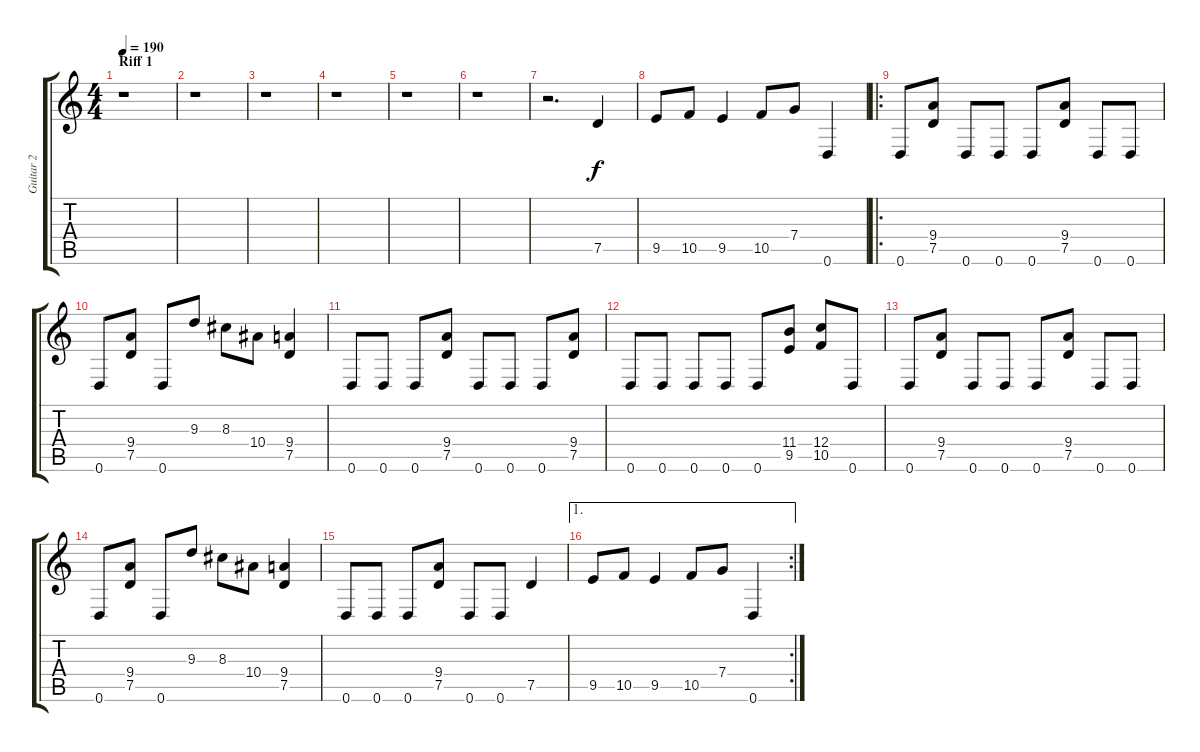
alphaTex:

\track ("Guitar 2" "Guitar 2") {instrument overdrivenguitar}
\staff {score tabs}
\tuning (D4 A3 F3 C3 G2 D2) {hide}
\ts (4 4)
\section ("" "Riff 1")
\tempo 190
\clef g2
\ks c
r.1{dy f instrument overdrivenguitar} |
r.1 |
r.1 |
r.1 |
r.1 |
r.1 |
r.2{d} 7.5.4 |
9.5.8 10.5.8 9.5.4 10.5.8 7.4.8 0.6.4 |
\ro
0.6.8 (9.4 7.5).8 0.6.8 0.6.8 0.6.8 (9.4 7.5).8 0.6.8 0.6.8 |
0.6.8 (9.4 7.5).8 0.6.8 9.3.8 8.3.8 10.4.8 (9.4 7.5).4 |
0.6.8 0.6.8 0.6.8 (9.4 7.5).8 0.6.8 0.6.8 0.6.8 (9.4 7.5).8 |
0.6.8 0.6.8 0.6.8 0.6.8 0.6.8 (11.4 9.5).8 (12.4 10.5).8 0.6.8 |
0.6.8 (9.4 7.5).8 0.6.8 0.6.8 0.6.8 (9.4 7.5).8 0.6.8 0.6.8 |
0.6.8 (9.4 7.5).8 0.6.8 9.3.8 8.3.8 10.4.8 (9.4 7.5).4 |
0.6.8 0.6.8 0.6.8 (9.4 7.5).8 0.6.8 0.6.8 7.5.4 |
\ae 1
\rc 2
9.5.8 10.5.8 9.5.4 10.5.8 7.4.8 0.6.4
